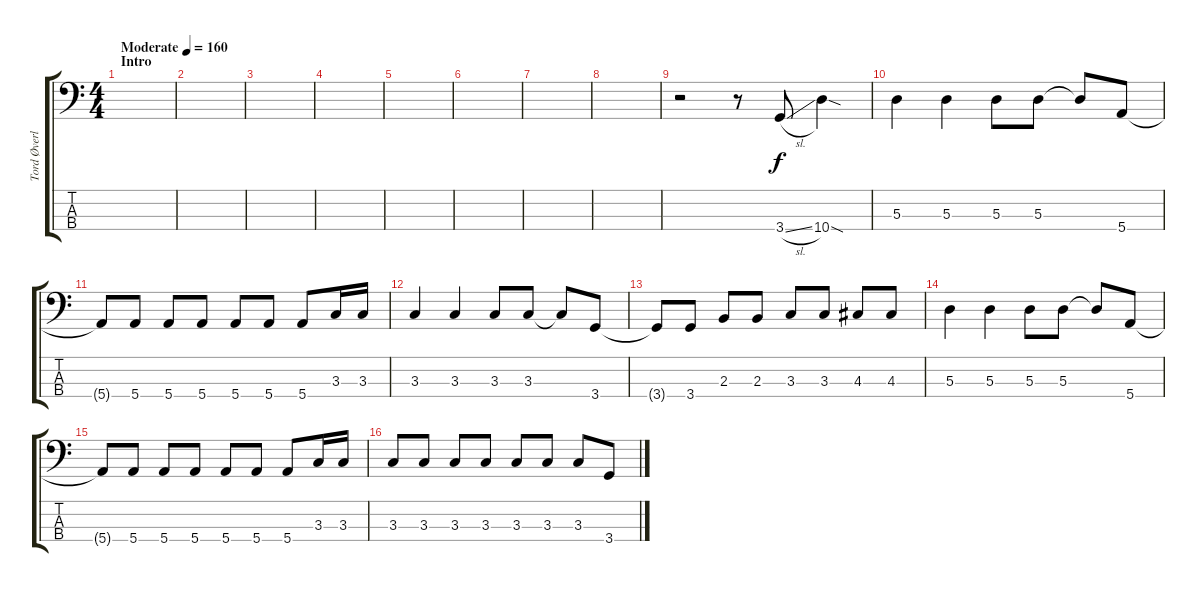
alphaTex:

\track ("Tord Øverland-Knudsen" "Tord Øverl") {instrument slapbass2}
\staff {score tabs}
\tuning (G2 D2 A1 E1) {hide}
\ts (4 4)
\section ("" "Intro")
\tempo (160 "Moderate")
\clef f4
\ks c
|
|
|
|
|
|
|
|
r.2 r.8 3.4{sl}.8 10.4{sod}.4 |
5.3.4 5.3.4 5.3.8 5.3.8 5.3{t}.8 5.4.8 |
5.4{t}.8 5.4.8 5.4.8 5.4.8 5.4.8 5.4.8 5.4.8 3.3.16 3.3.16 |
3.3.4 3.3.4 3.3.8 3.3.8 3.3{t}.8 3.4.8 |
3.4{t}.8 3.4.8 2.3.8 2.3.8 3.3.8 3.3.8 4.3.8 4.3.8 |
5.3.4 5.3.4 5.3.8 5.3.8 5.3{t}.8 5.4.8 |
5.4{t}.8 5.4.8 5.4.8 5.4.8 5.4.8 5.4.8 5.4.8 3.3.16 3.3.16 |
3.3.8 3.3.8 3.3.8 3.3.8 3.3.8 3.3.8 3.3.8 3.4.8
